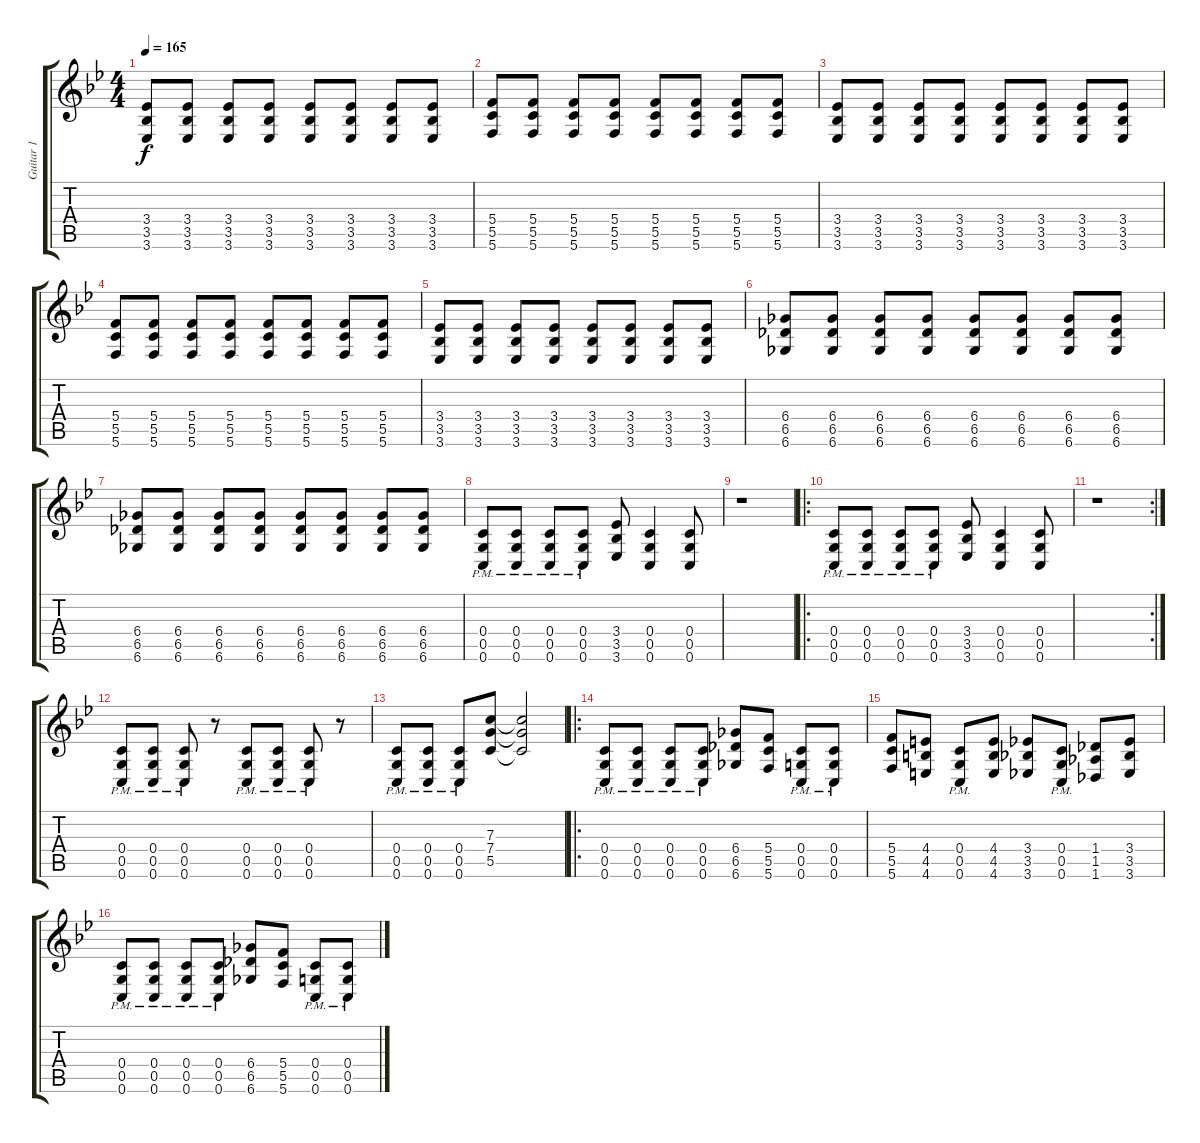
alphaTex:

\track ("Guitar 1" "Guitar 1") {instrument distortionguitar}
\staff {score tabs}
\tuning (D4 A3 F3 C3 G2 C2) {hide}
\ts (4 4)
\tempo 165
\clef g2
\ks bb
(3.4 3.5 3.6).8{dy f} (3.4 3.5 3.6).8 (3.4 3.5 3.6).8 (3.4 3.5 3.6).8 (3.4 3.5 3.6).8 (3.4 3.5 3.6).8 (3.4 3.5 3.6).8 (3.4 3.5 3.6).8 |
(5.4 5.5 5.6).8 (5.4 5.5 5.6).8 (5.4 5.5 5.6).8 (5.4 5.5 5.6).8 (5.4 5.5 5.6).8 (5.4 5.5 5.6).8 (5.4 5.5 5.6).8 (5.4 5.5 5.6).8 |
(3.4 3.5 3.6).8 (3.4 3.5 3.6).8 (3.4 3.5 3.6).8 (3.4 3.5 3.6).8 (3.4 3.5 3.6).8 (3.4 3.5 3.6).8 (3.4 3.5 3.6).8 (3.4 3.5 3.6).8 |
(5.4 5.5 5.6).8 (5.4 5.5 5.6).8 (5.4 5.5 5.6).8 (5.4 5.5 5.6).8 (5.4 5.5 5.6).8 (5.4 5.5 5.6).8 (5.4 5.5 5.6).8 (5.4 5.5 5.6).8 |
(3.4 3.5 3.6).8 (3.4 3.5 3.6).8 (3.4 3.5 3.6).8 (3.4 3.5 3.6).8 (3.4 3.5 3.6).8 (3.4 3.5 3.6).8 (3.4 3.5 3.6).8 (3.4 3.5 3.6).8 |
(6.4 6.5 6.6).8 (6.4 6.5 6.6).8 (6.4 6.5 6.6).8 (6.4 6.5 6.6).8 (6.4 6.5 6.6).8 (6.4 6.5 6.6).8 (6.4 6.5 6.6).8 (6.4 6.5 6.6).8 |
(6.4 6.5 6.6).8 (6.4 6.5 6.6).8 (6.4 6.5 6.6).8 (6.4 6.5 6.6).8 (6.4 6.5 6.6).8 (6.4 6.5 6.6).8 (6.4 6.5 6.6).8 (6.4 6.5 6.6).8 |
(0.4{pm} 0.5{pm} 0.6{pm}).8 (0.4{pm} 0.5{pm} 0.6{pm}).8 (0.4{pm} 0.5{pm} 0.6{pm}).8 (0.4{pm} 0.5{pm} 0.6{pm}).8 (3.4 3.5 3.6).8 (0.4 0.5 0.6).4 (0.4 0.5 0.6).8 |
r.1 |
\ro
(0.4{pm} 0.5{pm} 0.6{pm}).8 (0.4{pm} 0.5{pm} 0.6{pm}).8 (0.4{pm} 0.5{pm} 0.6{pm}).8 (0.4{pm} 0.5{pm} 0.6{pm}).8 (3.4 3.5 3.6).8 (0.4 0.5 0.6).4 (0.4 0.5 0.6).8 |
\rc 2
r.1 |
(0.4{pm} 0.5{pm} 0.6{pm}).8 (0.4{pm} 0.5{pm} 0.6{pm}).8 (0.4{pm} 0.5{pm} 0.6{pm}).8 r.8 (0.4{pm} 0.5{pm} 0.6{pm}).8 (0.4{pm} 0.5{pm} 0.6{pm}).8 (0.4{pm} 0.5{pm} 0.6{pm}).8 r.8 |
(0.4{pm} 0.5{pm} 0.6{pm}).8 (0.4{pm} 0.5{pm} 0.6{pm}).8 (0.4{pm} 0.5{pm} 0.6{pm}).8 (7.3 7.4 5.5).8 (7.3{t} 7.4{t} 5.5{t}).2 |
\ro
(0.4{pm} 0.5{pm} 0.6{pm}).8 (0.4{pm} 0.5{pm} 0.6{pm}).8 (0.4{pm} 0.5{pm} 0.6{pm}).8 (0.4{pm} 0.5{pm} 0.6{pm}).8 (6.4 6.5 6.6).8 (5.4 5.5 5.6).8 (0.4{pm} 0.5{pm} 0.6{pm}).8 (0.4{pm} 0.5{pm} 0.6{pm}).8 |
(5.4 5.5 5.6).8 (4.4 4.5 4.6).8 (0.4{pm} 0.5{pm} 0.6{pm}).8 (4.4 4.5 4.6).8 (3.4 3.5 3.6).8 (0.4{pm} 0.5{pm} 0.6{pm}).8 (1.4 1.5 1.6).8 (3.4 3.5 3.6).8 |
(0.4{pm} 0.5{pm} 0.6{pm}).8 (0.4{pm} 0.5{pm} 0.6{pm}).8 (0.4{pm} 0.5{pm} 0.6{pm}).8 (0.4{pm} 0.5{pm} 0.6{pm}).8 (6.4 6.5 6.6).8 (5.4 5.5 5.6).8 (0.4{pm} 0.5{pm} 0.6{pm}).8 (0.4{pm} 0.5{pm} 0.6{pm}).8
